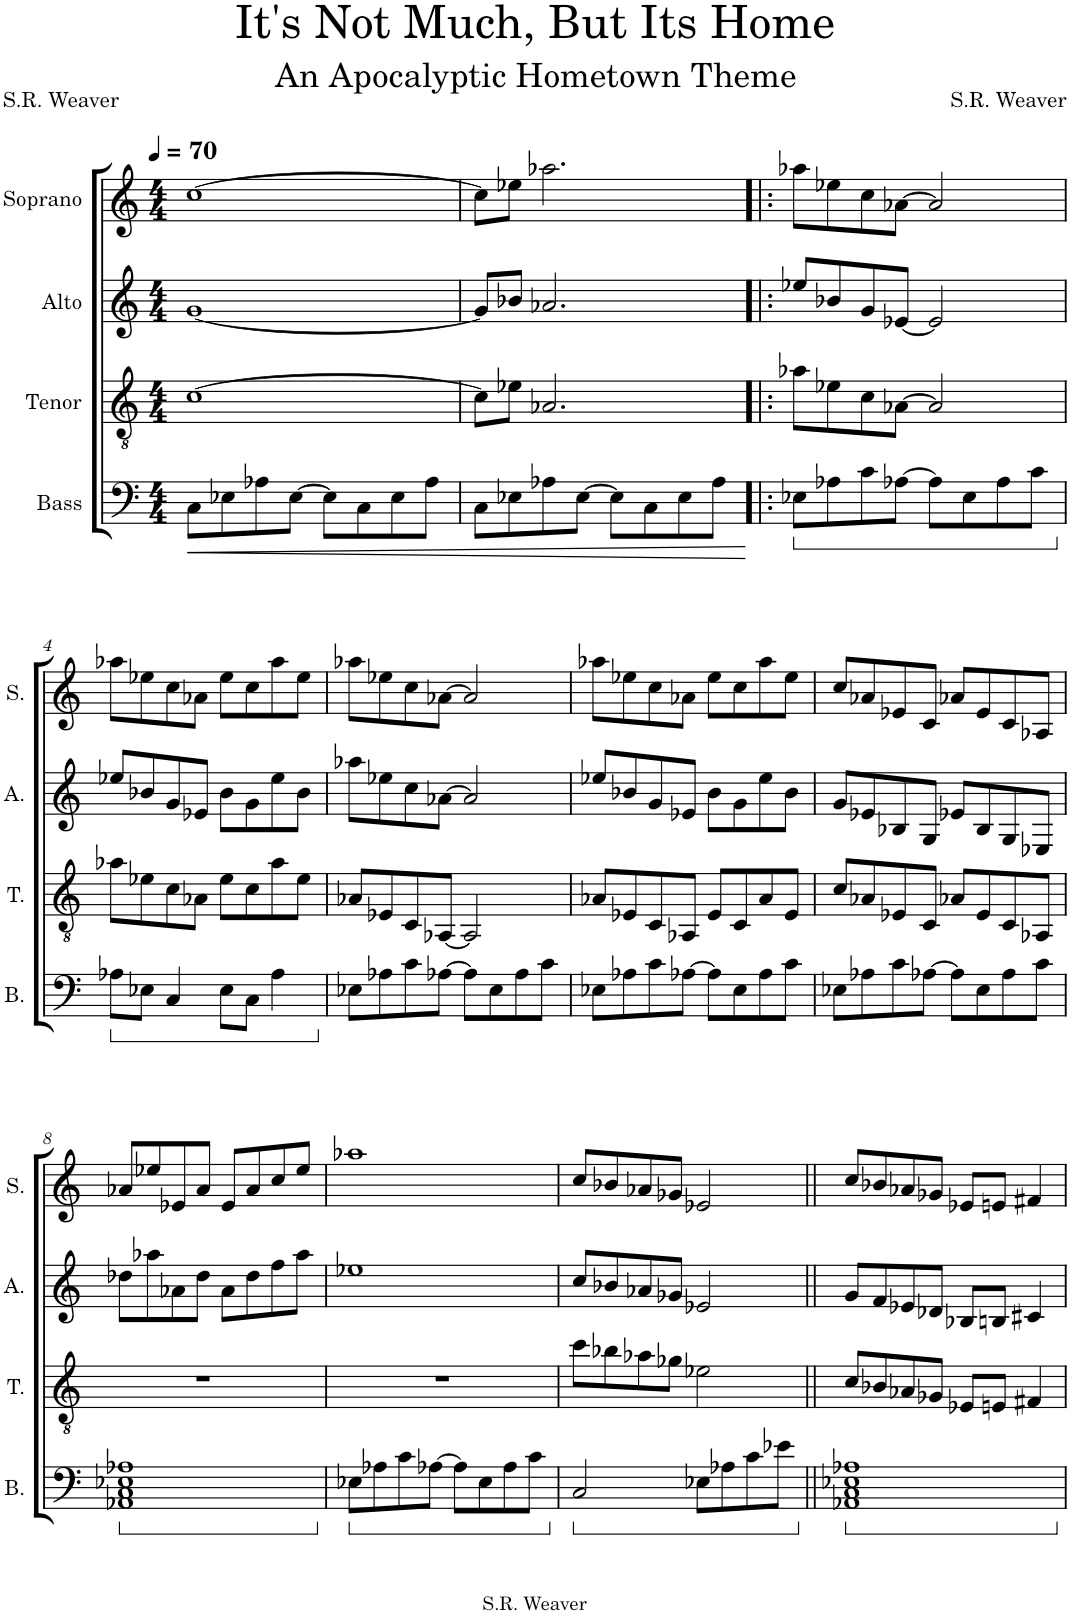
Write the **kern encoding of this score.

**kern	**dynam	**kern	**kern	**kern
*part4	*part4	*part3	*part2	*part1
*staff4	*staff4	*staff3	*staff2	*staff1
*I"Bass	*	*I"Tenor	*I"Alto	*I"Soprano
*I'B.	*	*I'T.	*I'A.	*I'S.
*clefF4	*	*clefGv2	*clefG2	*clefG2
*k[]	*	*k[]	*k[]	*k[]
*M4/4	*	*M4/4	*M4/4	*M4/4
*MM70	*	*MM70	*MM70	*MM70
=1	=1	=1	=1	=1
!	!LO:HP:b	!	!	!
8C\L	<	[1c	[1g	[1cc
8E-X\	.	.	.	.
8A-X\	.	.	.	.
[8E-\J	.	.	.	.
8E-\L]	.	.	.	.
8C\	.	.	.	.
8E-\	.	.	.	.
8A-\J	.	.	.	.
=2	=2	=2	=2	=2
8C\L	.	8c\L]	8g/L]	8cc\L]
8E-X\	.	8e-X\J	8b-X/J	8ee-X\J
8A-X\	.	2.A-X/	2.a-X/	2.aa-X\
[8E-\J	.	.	.	.
8E-\L]	.	.	.	.
8C\	.	.	.	.
8E-\	.	.	.	.
8A-\J	.	.	.	.
.	[	.	.	.
=3!|:	=3!|:	=3!|:	=3!|:	=3!|:
*ped	*	*	*	*
8E-X\L	.	8a-X\L	8ee-X/L	8aa-X\L
8A-X\	.	8e-X\	8b-X/	8ee-X\
8c\	.	8c\	8g/	8cc\
[8A-X\J	.	[8A-X\J	[8e-X/J	[8a-X\J
8A-\L]	.	2A-/]	2e-/]	2a-/]
8E-\	.	.	.	.
8A-\	.	.	.	.
8c\J	.	.	.	.
!!LO:LB:g=z
=4	=4	=4	=4	=4
*Xped	*	*	*	*
*ped	*	*	*	*
8A-X\L	.	8a-X\L	8ee-X/L	8aa-X\L
8E-X\J	.	8e-X\	8b-X/	8ee-X\
4C/	.	8c\	8g/	8cc\
.	.	8A-X\J	8e-X/J	8a-X\J
8E-\L	.	8e-\L	8b-\L	8ee-\L
8C\J	.	8c\	8g\	8cc\
4A-\	.	8a-\	8ee-\	8aa-\
.	.	8e-\J	8b-\J	8ee-\J
=5	=5	=5	=5	=5
*Xped	*	*	*	*
8E-X\L	.	8A-X/L	8aa-X\L	8aa-X\L
8A-X\	.	8E-X/	8ee-X\	8ee-X\
8c\	.	8C/	8cc\	8cc\
[8A-X\J	.	[8AA-X/J	[8a-X\J	[8a-X\J
8A-\L]	.	2AA-/]	2a-/]	2a-/]
8E-\	.	.	.	.
8A-\	.	.	.	.
8c\J	.	.	.	.
=6	=6	=6	=6	=6
8E-X\L	.	8A-X/L	8ee-X/L	8aa-X\L
8A-X\	.	8E-X/	8b-X/	8ee-X\
8c\	.	8C/	8g/	8cc\
[8A-X\J	.	8AA-X/J	8e-X/J	8a-X\J
8A-\L]	.	8E-/L	8b-\L	8ee-\L
8E-\	.	8C/	8g\	8cc\
8A-\	.	8A-/	8ee-\	8aa-\
8c\J	.	8E-/J	8b-\J	8ee-\J
=7	=7	=7	=7	=7
8E-X\L	.	8c/L	8g/L	8cc/L
8A-X\	.	8A-X/	8e-X/	8a-X/
8c\	.	8E-X/	8B-X/	8e-X/
[8A-X\J	.	8C/J	8G/J	8c/J
8A-\L]	.	8A-X/L	8e-X/L	8a-X/L
8E-\	.	8E-/	8B-/	8e-/
8A-\	.	8C/	8G/	8c/
8c\J	.	8AA-X/J	8E-X/J	8A-X/J
!!LO:LB:g=z
=8	=8	=8	=8	=8
*ped	*	*	*	*
1AA-X 1C 1E-X 1A-X	.	1r	8dd-X\L	8a-X/L
.	.	.	8aa-X\	8ee-X/
.	.	.	8a-X\	8e-X/
.	.	.	8dd-\J	8a-/J
.	.	.	8a-\L	8e-/L
.	.	.	8dd-\	8a-/
.	.	.	8ff\	8cc/
.	.	.	8aa-\J	8ee-/J
=9	=9	=9	=9	=9
*Xped	*	*	*	*
*ped	*	*	*	*
8E-X\L	.	1r	1ee-X	1aa-X
8A-X\	.	.	.	.
8c\	.	.	.	.
[8A-X\J	.	.	.	.
8A-\L]	.	.	.	.
8E-\	.	.	.	.
8A-\	.	.	.	.
8c\J	.	.	.	.
=10	=10	=10	=10	=10
*Xped	*	*	*	*
*ped	*	*	*	*
2C/	.	8cc\L	8cc/L	8cc/L
.	.	8b-X\	8b-X/	8b-X/
.	.	8a-X\	8a-X/	8a-X/
.	.	8g-X\J	8g-X/J	8g-X/J
8E-X\L	.	2e-X\	2e-X/	2e-X/
8A-X\	.	.	.	.
8c\	.	.	.	.
8e-X\J	.	.	.	.
=11||	=11||	=11||	=11||	=11||
*Xped	*	*	*	*
*ped	*	*	*	*
1AA-X 1C 1E-X 1A-X	.	8c/L	8g/L	8cc/L
.	.	8B-X/	8f/	8b-X/
.	.	8A-X/	8e-X/	8a-X/
.	.	8G-X/J	8d-X/J	8g-X/J
.	.	8E-X/L	8B-X/L	8e-X/L
.	.	8En/J	8Bn/J	8en/J
.	.	4F#X/	4c#X/	4f#X/
*Xped	*	*	*	*
=	=	=	=	=
*-	*-	*-	*-	*-
